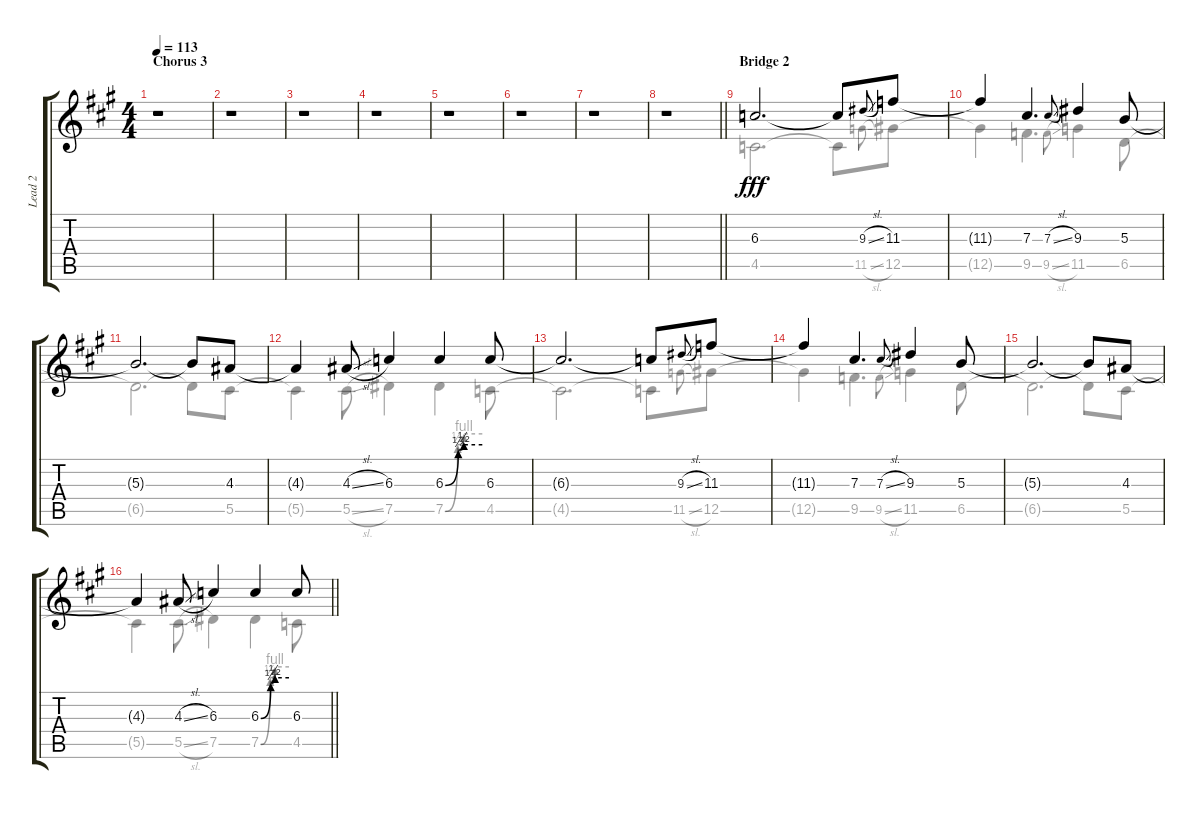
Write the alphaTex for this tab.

\track ("Lead 2" "Lead 2") {instrument electricguitarjazz}
\staff {score tabs}
\tuning (Eb4 Bb3 Gb3 Db3 Ab2 Eb2) {hide}
\voice
\ts (4 4)
\section ("" "Chorus 3")
\tempo 113
\clef g2
\ks f#minor
r.1{dy fff} |
r.1 |
r.1 |
r.1 |
r.1 |
r.1 |
r.1 |
\barLineRight lightlight
r.1{balance 11} |
\section ("" "Bridge 2")
6.3.2{d} 6.3{t}.8 9.3{sl}.8{gr onbeat} 11.3.8 |
11.3{t}.4 7.3.4{d} 7.3{sl}.8{gr onbeat} 9.3.4 5.3.8 |
5.3{t}.2{d} 5.3{t}.8 4.3.8 |
4.3{t}.4 4.3{sl}.8 6.3.4 6.3{be (custom 0 0 21 1 30 2 60 2)}.4 6.3.8 |
6.3{t}.2{d} 6.3{t}.8 9.3{sl}.8{gr onbeat} 11.3.8 |
11.3{t}.4 7.3.4{d} 7.3{sl}.8{gr onbeat} 9.3.4 5.3.8 |
5.3{t}.2{d} 5.3{t}.8 4.3.8 |
\barLineRight lightlight
4.3{t}.4 4.3{sl}.8 6.3.4 6.3{be (custom 0 0 21 1 30 2 60 2)}.4 6.3.8
\voice
\clef g2
\ottava regular
\simile none
\ks f#minor
|
|
|
|
|
|
|
\barLineRight lightlight
|
4.5.2{d} 4.5{t}.8 11.5{sl}.8{gr onbeat} 12.5.8 |
12.5{t}.4 9.5.4{d} 9.5{sl}.8{gr onbeat} 11.5.4 6.5.8 |
6.5{t}.2{d} 6.5{t}.8 5.5.8 |
5.5{t}.4 5.5{sl}.8 7.5.4 7.5{be (custom 0 0 20 2 30 4 60 4)}.4 4.5.8 |
4.5{t}.2{d} 4.5{t}.8 11.5{sl}.8{gr onbeat} 12.5.8 |
12.5{t}.4 9.5.4{d} 9.5{sl}.8{gr onbeat} 11.5.4 6.5.8 |
6.5{t}.2{d} 6.5{t}.8 5.5.8 |
\barLineRight lightlight
5.5{t}.4 5.5{sl}.8 7.5.4 7.5{be (custom 0 0 20 2 30 4 60 4)}.4 4.5.8
